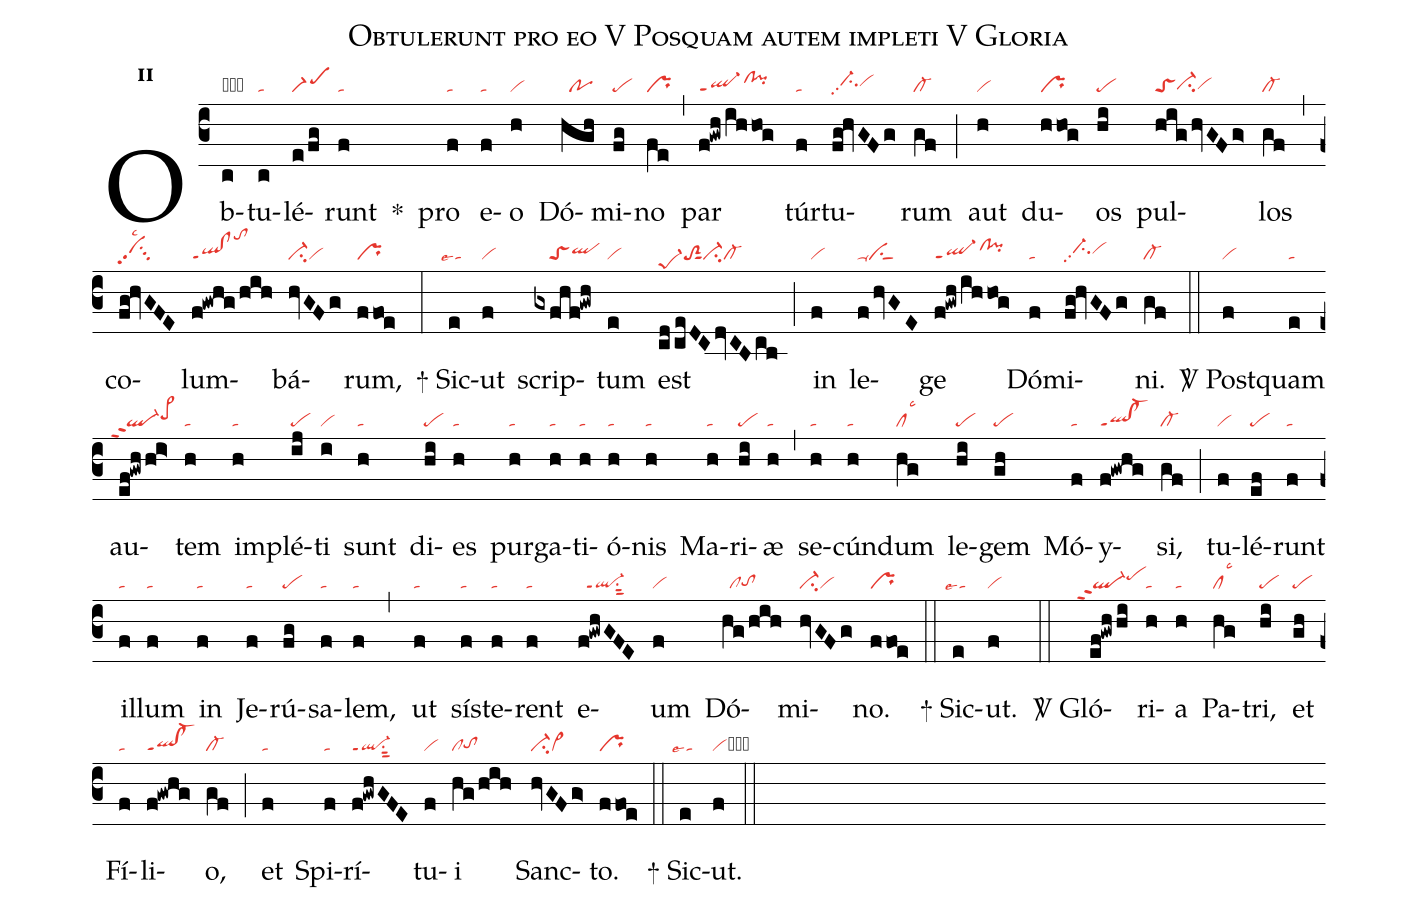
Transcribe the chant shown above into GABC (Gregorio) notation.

name:Obtulerunt pro eo V Posquam autem impleti V Gloria;
office-part:re;
mode:2;
nabc-lines:1;
%%
initial-style: 1;
name: Obtulerunt pro eo;
mode: 2;
office-part: Responsorium;
annotation: Resp.;
annotation: ii;
nabc-lines: 1;
%%
(c3) Ob(c|obta)tu(c|ta)lé(e/fg|scM1)runt(f|ta) <sp>*</sp>() pro(f|ta) e(f|ta)o(h|vi) Dó(hgh|//po)mi(fg|pe)no(fe|pr) (,) par(f!gwh/ihhog|ql-ppt1clhi!pihi) túr(f|ta)tu(fg!hvGFg|//ci-hhpp2vihh)rum(gf|cl-) (;) aut(h|vi) du(hhog|pr)os(hi|pe) pul(highvGFg>|toSci-hgvihg)los(gf|cl-) (,) co(fg!hvGFE|ci1hhpp2lsc2)lum(f!gwhg/hih|ql!clppt1tohm)bá(hvGFg|ci-vi)rum,(ffoe|pr) (:)
<sp>+</sp> Sic(e|``talse4)ut(f|vi) scrip(gxfhf!gwh|////toSqlhh)tum(e|vi) est(cd/ceDCdvCBcb|pe-1hctoS2sut1ci-cl-) (;) in(f|vi) le(f/hvGE|ciSppu1)ge(f!gwh/ihhog|ql-ppt1clhi!pihi) Dó(f|ta)mi(fg!hvGFg|//ci-hhpp2vihh)ni.(gf|cl-) (::)

<sp>V/</sp> Post(f|vi)quam(e|ta) au(ef!gwhhi>|``ql-ppt2pe>hi)tem(h|ta) im(h|ta)plé(ij|pe)ti(i|vi) sunt(h|ta) di(hi|pe)es(h|ta) pur(h|ta)ga(h|ta)ti(h|ta)ó(h|ta)nis(h|ta) Ma(h|ta)ri(hi|pe)æ(h|ta) (,) se(h|ta)cún(h|ta)dum(hg|cllsc3) le(hi|pe)gem(gh|pe) Mó(f|ta)y(f!gwhg|ql!cl-ppt1)si,(gf|cl-) (;) tu(f|vi)lé(ef|pe)runt(f|ta) il(f|ta)lum(f|ta) in(f|ta) Je(f|ta)rú(fg|pe)sa(f|ta)lem,(f|ta) (,) ut(f|ta) sís(f|ta)te(f|ta)rent(f|ta) e(f!gwhGFE|//ql-ppt1su1sut2)um(f|vi) Dó(hg/hih|//cltohg)mi(hvGFg|ci-vi)no.(ffoe|pr) (::)
<sp>+</sp> Sic(e|``talse4)ut.(f|vi) (::)

<sp>V/</sp> Gló(ef!gwhhi|```ql-ppt2pehi)ri(h|ta)a(h|ta) Pa(hg|cllsc3)tri,(hi|pe) et(gh|pe) Fí(f|ta)li(f!gwhg|ql!cl-ppt1)o,(gf|cl-) (;) et(f|ta) Spi(f|ta)rí(f!gwhGFE|ql-ppt1su1sut2)tu(f|vi)i(hg/hih|cltohg) Sanc(hvGFg>|ci-vi>)to.(ffoe|pr) (::)
<sp>+</sp> Sic(e|``talse4)ut.(f|vicb) (::)
